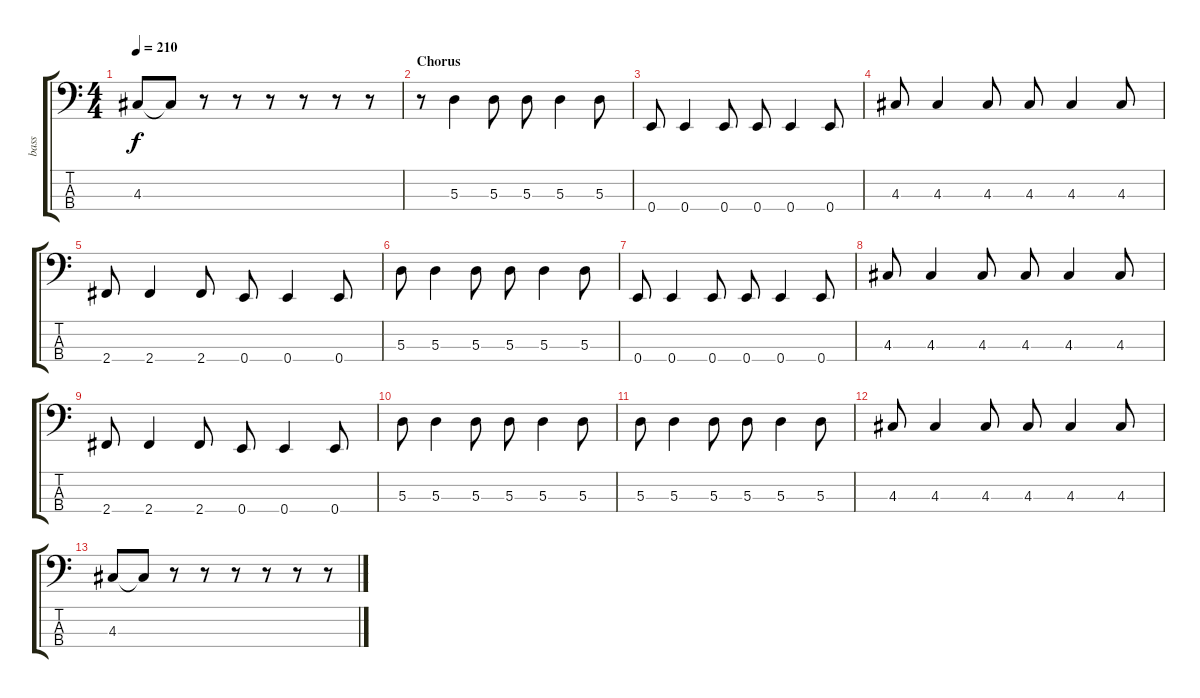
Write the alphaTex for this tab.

\track ("bass" "bass") {instrument electricbassfinger}
\staff {score tabs}
\tuning (G2 D2 A1 E1) {hide}
\ts (4 4)
\tempo 210
\clef f4
\ks c
4.3.8{dy f} 4.3{t}.8 r.8 r.8 r.8 r.8 r.8 r.8 |
\section ("" "Chorus")
r.8 5.3.4 5.3.8 5.3.8 5.3.4 5.3.8 |
0.4.8 0.4.4 0.4.8 0.4.8 0.4.4 0.4.8 |
4.3.8 4.3.4 4.3.8 4.3.8 4.3.4 4.3.8 |
2.4.8 2.4.4 2.4.8 0.4.8 0.4.4 0.4.8 |
5.3.8 5.3.4 5.3.8 5.3.8 5.3.4 5.3.8 |
0.4.8 0.4.4 0.4.8 0.4.8 0.4.4 0.4.8 |
4.3.8 4.3.4 4.3.8 4.3.8 4.3.4 4.3.8 |
2.4.8 2.4.4 2.4.8 0.4.8 0.4.4 0.4.8 |
5.3.8 5.3.4 5.3.8 5.3.8 5.3.4 5.3.8 |
5.3.8 5.3.4 5.3.8 5.3.8 5.3.4 5.3.8 |
4.3.8 4.3.4 4.3.8 4.3.8 4.3.4 4.3.8 |
4.3.8 4.3{t}.8 r.8 r.8 r.8 r.8 r.8 r.8
